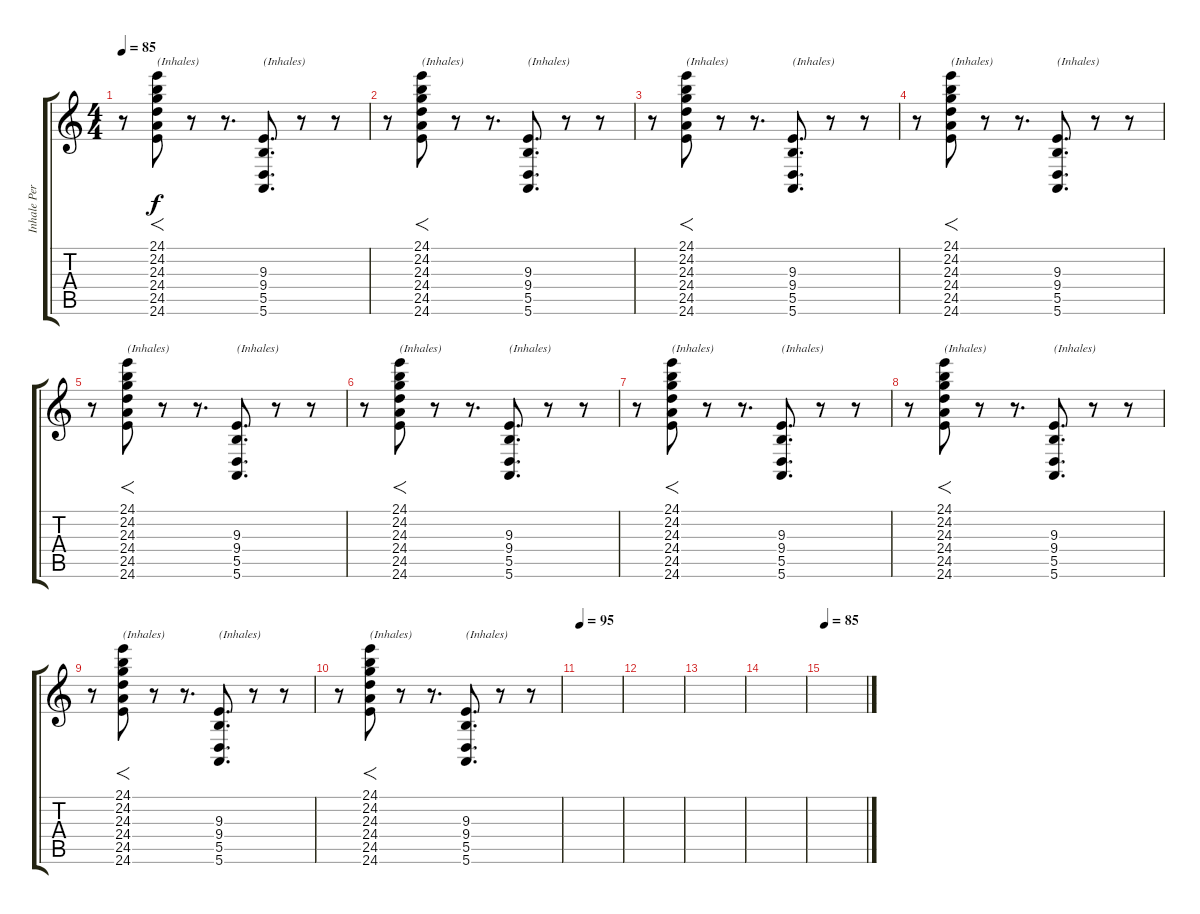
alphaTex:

\track ("Inhale Percussion" "Inhale Per") {instrument fx6goblins}
\staff {score tabs}
\tuning (E4 B3 G3 D3 A2 E2) {hide}
\ts (4 4)
\tempo 85
\clef g2
\ks c
r.8{dy f} (24.1 24.2 24.3 24.4 24.5 24.6).8{f txt "(Inhales)" balance 8 instrument reversecymbal} r.8 r.8{d} (9.3 9.4 5.5 5.6).8{d txt "(Inhales)" balance 8 instrument reversecymbal} r.8 r.8 |
r.8 (24.1 24.2 24.3 24.4 24.5 24.6).8{f txt "(Inhales)" balance 8 instrument reversecymbal} r.8 r.8{d} (9.3 9.4 5.5 5.6).8{d txt "(Inhales)" balance 8 instrument reversecymbal} r.8 r.8 |
r.8 (24.1 24.2 24.3 24.4 24.5 24.6).8{f txt "(Inhales)" balance 8 instrument reversecymbal} r.8 r.8{d} (9.3 9.4 5.5 5.6).8{d txt "(Inhales)" balance 8 instrument reversecymbal} r.8 r.8 |
r.8 (24.1 24.2 24.3 24.4 24.5 24.6).8{f txt "(Inhales)" balance 8 instrument reversecymbal} r.8 r.8{d} (9.3 9.4 5.5 5.6).8{d txt "(Inhales)" balance 8 instrument reversecymbal} r.8 r.8 |
r.8 (24.1 24.2 24.3 24.4 24.5 24.6).8{f txt "(Inhales)" balance 8 instrument reversecymbal} r.8 r.8{d} (9.3 9.4 5.5 5.6).8{d txt "(Inhales)" balance 8 instrument reversecymbal} r.8 r.8 |
r.8 (24.1 24.2 24.3 24.4 24.5 24.6).8{f txt "(Inhales)" balance 8 instrument reversecymbal} r.8 r.8{d} (9.3 9.4 5.5 5.6).8{d txt "(Inhales)" balance 8 instrument reversecymbal} r.8 r.8 |
r.8 (24.1 24.2 24.3 24.4 24.5 24.6).8{f txt "(Inhales)" balance 8 instrument reversecymbal} r.8 r.8{d} (9.3 9.4 5.5 5.6).8{d txt "(Inhales)" balance 8 instrument reversecymbal} r.8 r.8 |
r.8 (24.1 24.2 24.3 24.4 24.5 24.6).8{f txt "(Inhales)" balance 8 instrument reversecymbal} r.8 r.8{d} (9.3 9.4 5.5 5.6).8{d txt "(Inhales)" balance 8 instrument reversecymbal} r.8 r.8 |
r.8 (24.1 24.2 24.3 24.4 24.5 24.6).8{f txt "(Inhales)" balance 8 instrument reversecymbal} r.8 r.8{d} (9.3 9.4 5.5 5.6).8{d txt "(Inhales)" balance 8 instrument reversecymbal} r.8 r.8 |
r.8 (24.1 24.2 24.3 24.4 24.5 24.6).8{f txt "(Inhales)" balance 8 instrument reversecymbal} r.8 r.8{d} (9.3 9.4 5.5 5.6).8{d txt "(Inhales)" balance 8 instrument reversecymbal} r.8 r.8 |
\tempo 95
|
|
|
|
\tempo 85
